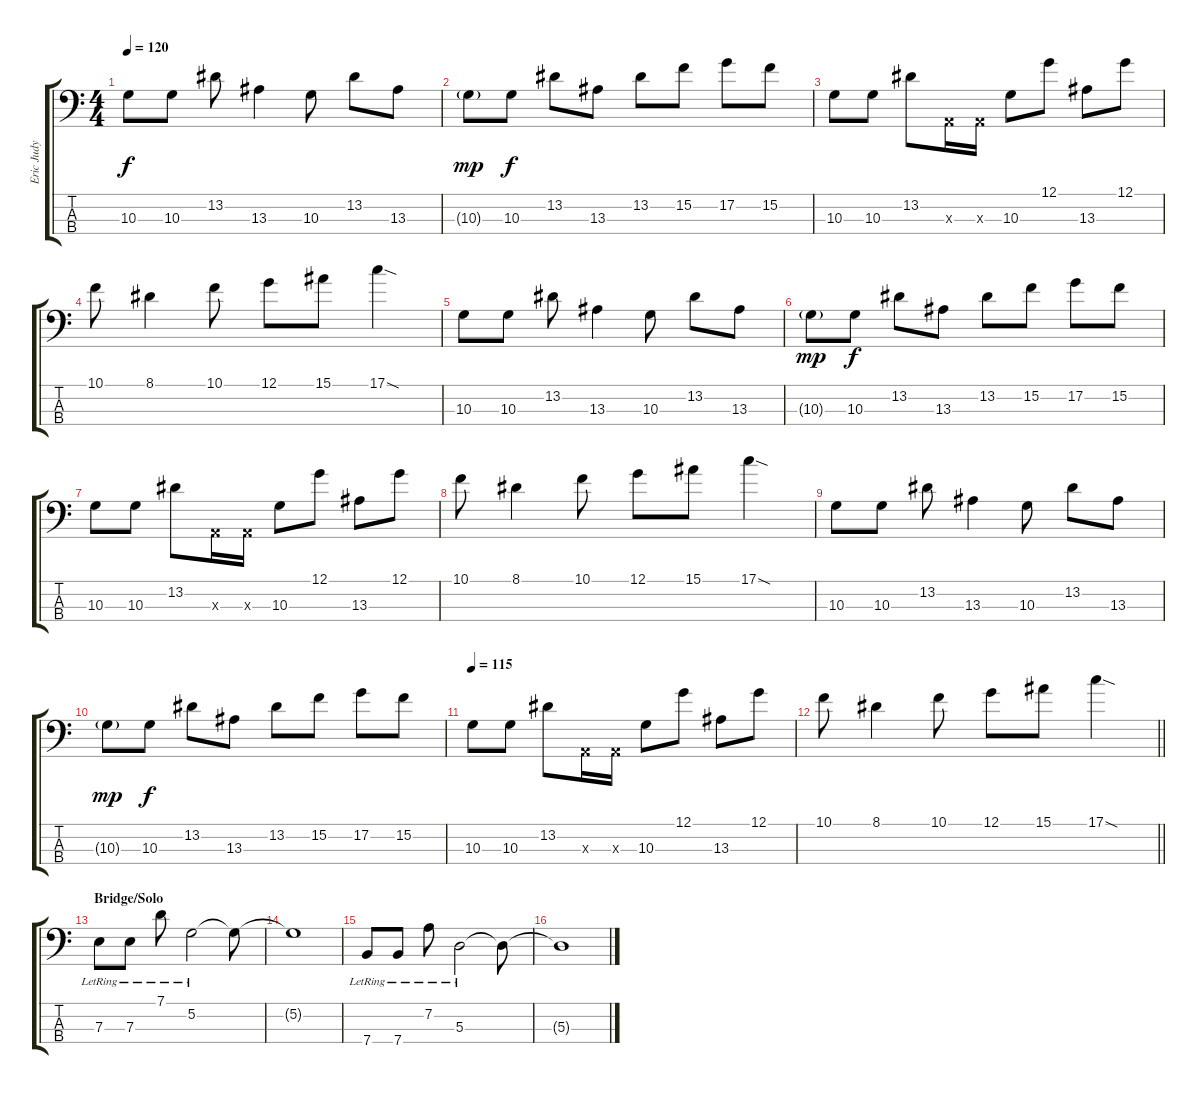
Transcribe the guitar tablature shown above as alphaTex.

\track ("Eric Judy" "Eric Judy") {instrument electricguitarjazz}
\staff {score tabs}
\tuning (G2 D2 A1 E1) {hide}
\ts (4 4)
\tempo 120
\clef f4
\ks c
10.3.8{dy f} 10.3.8 13.2.8 13.3.4 10.3.8 13.2.8 13.3.8 |
10.3{g}.8{dy mp} 10.3.8{dy f} 13.2.8 13.3.8 13.2.8 15.2.8 17.2.8 15.2.8 |
10.3.8 10.3.8 13.2.8 0.3{x}.16 0.3{x}.16 10.3.8 12.1.8 13.3.8 12.1.8 |
10.1.8 8.1.4 10.1.8 12.1.8 15.1.8 17.1{sod}.4 |
10.3.8 10.3.8 13.2.8 13.3.4 10.3.8 13.2.8 13.3.8 |
10.3{g}.8{dy mp} 10.3.8{dy f} 13.2.8 13.3.8 13.2.8 15.2.8 17.2.8 15.2.8 |
10.3.8 10.3.8 13.2.8 0.3{x}.16 0.3{x}.16 10.3.8 12.1.8 13.3.8 12.1.8 |
10.1.8 8.1.4 10.1.8 12.1.8 15.1.8 17.1{sod}.4 |
10.3.8 10.3.8 13.2.8 13.3.4 10.3.8 13.2.8 13.3.8 |
10.3{g}.8{dy mp} 10.3.8{dy f} 13.2.8 13.3.8 13.2.8 15.2.8 17.2.8 15.2.8 |
\tempo 115
10.3.8 10.3.8 13.2.8 0.3{x}.16 0.3{x}.16 10.3.8 12.1.8 13.3.8 12.1.8 |
\barLineRight lightlight
10.1.8 8.1.4 10.1.8 12.1.8 15.1.8 17.1{sod}.4 |
\section ("" "Bridge/Solo")
7.3{lr}.8 7.3{lr}.8 7.1{lr}.8 5.2{lr}.2 5.2{t}.8 |
5.2{t}.1 |
7.4{lr}.8 7.4{lr}.8 7.2{lr}.8 5.3{lr}.2 5.3{t}.8 |
5.3{t}.1
